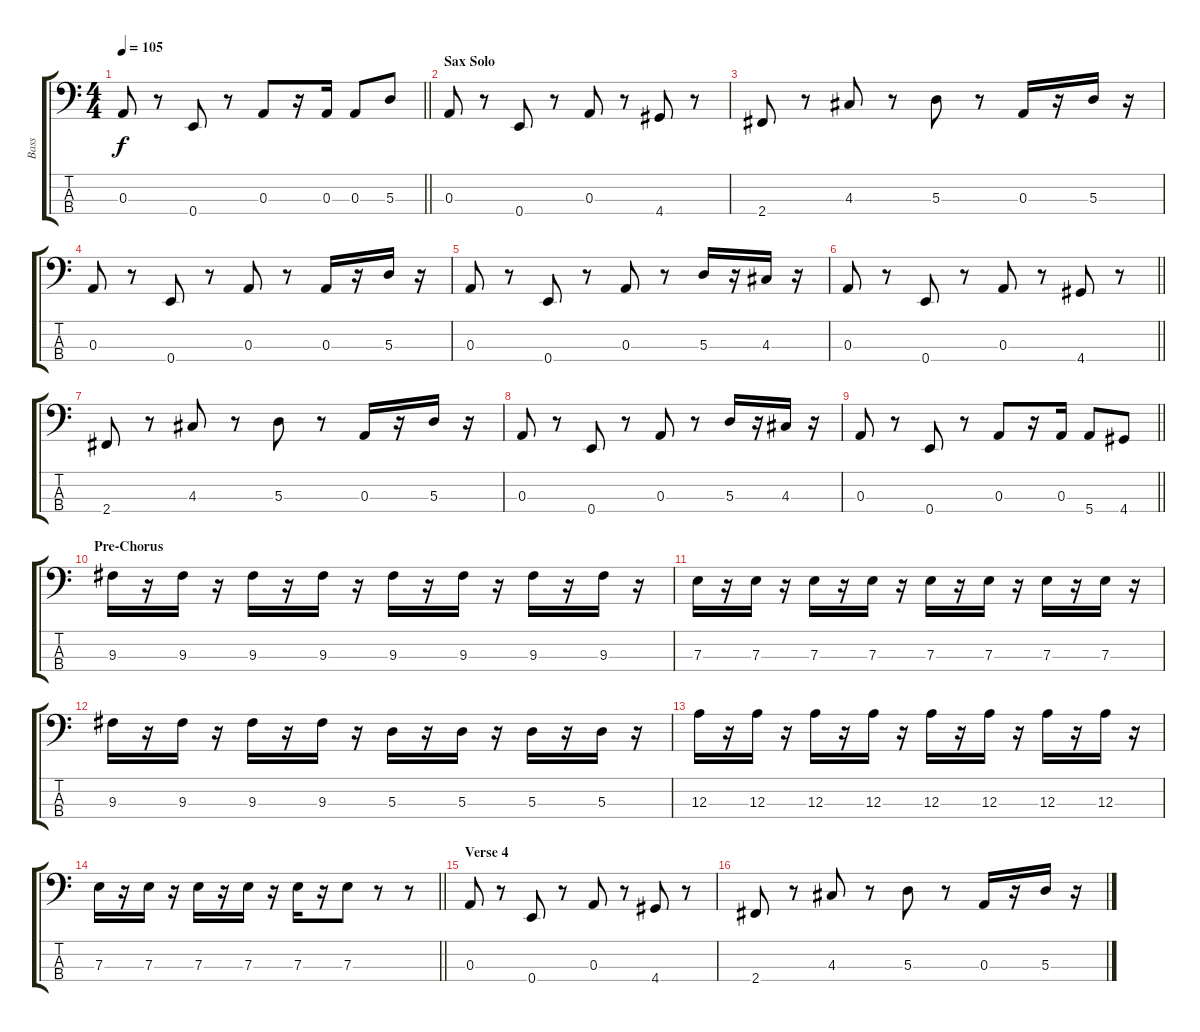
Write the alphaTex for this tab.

\track ("Bass" "Bass") {instrument electricbassfinger}
\staff {score tabs}
\tuning (G2 D2 A1 E1) {hide}
\ts (4 4)
\tempo 105
\clef f4
\barLineRight lightlight
\ks c
0.3.8{dy f} r.8 0.4.8 r.8 0.3.8 r.16 0.3.16 0.3.8 5.3.8 |
\section ("" "Sax Solo")
0.3.8 r.8 0.4.8 r.8 0.3.8 r.8 4.4.8 r.8 |
2.4.8 r.8 4.3.8 r.8 5.3.8 r.8 0.3.16 r.16 5.3.16 r.16 |
0.3.8 r.8 0.4.8 r.8 0.3.8 r.8 0.3.16 r.16 5.3.16 r.16 |
0.3.8 r.8 0.4.8 r.8 0.3.8 r.8 5.3.16 r.16 4.3.16 r.16 |
\barLineRight lightlight
0.3.8 r.8 0.4.8 r.8 0.3.8 r.8 4.4.8 r.8 |
2.4.8 r.8 4.3.8 r.8 5.3.8 r.8 0.3.16 r.16 5.3.16 r.16 |
0.3.8 r.8 0.4.8 r.8 0.3.8 r.8 5.3.16 r.16 4.3.16 r.16 |
\barLineRight lightlight
0.3.8 r.8 0.4.8 r.8 0.3.8 r.16 0.3.16 5.4.8 4.4.8 |
\section ("" "Pre-Chorus")
9.3.16 r.16 9.3.16 r.16 9.3.16 r.16 9.3.16 r.16 9.3.16 r.16 9.3.16 r.16 9.3.16 r.16 9.3.16 r.16 |
7.3.16 r.16 7.3.16 r.16 7.3.16 r.16 7.3.16 r.16 7.3.16 r.16 7.3.16 r.16 7.3.16 r.16 7.3.16 r.16 |
9.3.16 r.16 9.3.16 r.16 9.3.16 r.16 9.3.16 r.16 5.3.16 r.16 5.3.16 r.16 5.3.16 r.16 5.3.16 r.16 |
12.3.16 r.16 12.3.16 r.16 12.3.16 r.16 12.3.16 r.16 12.3.16 r.16 12.3.16 r.16 12.3.16 r.16 12.3.16 r.16 |
\barLineRight lightlight
7.3.16 r.16 7.3.16 r.16 7.3.16 r.16 7.3.16 r.16 7.3.16 r.16 7.3.8 r.8 r.8 |
\section ("" "Verse 4")
0.3.8 r.8 0.4.8 r.8 0.3.8 r.8 4.4.8 r.8 |
2.4.8 r.8 4.3.8 r.8 5.3.8 r.8 0.3.16 r.16 5.3.16 r.16
